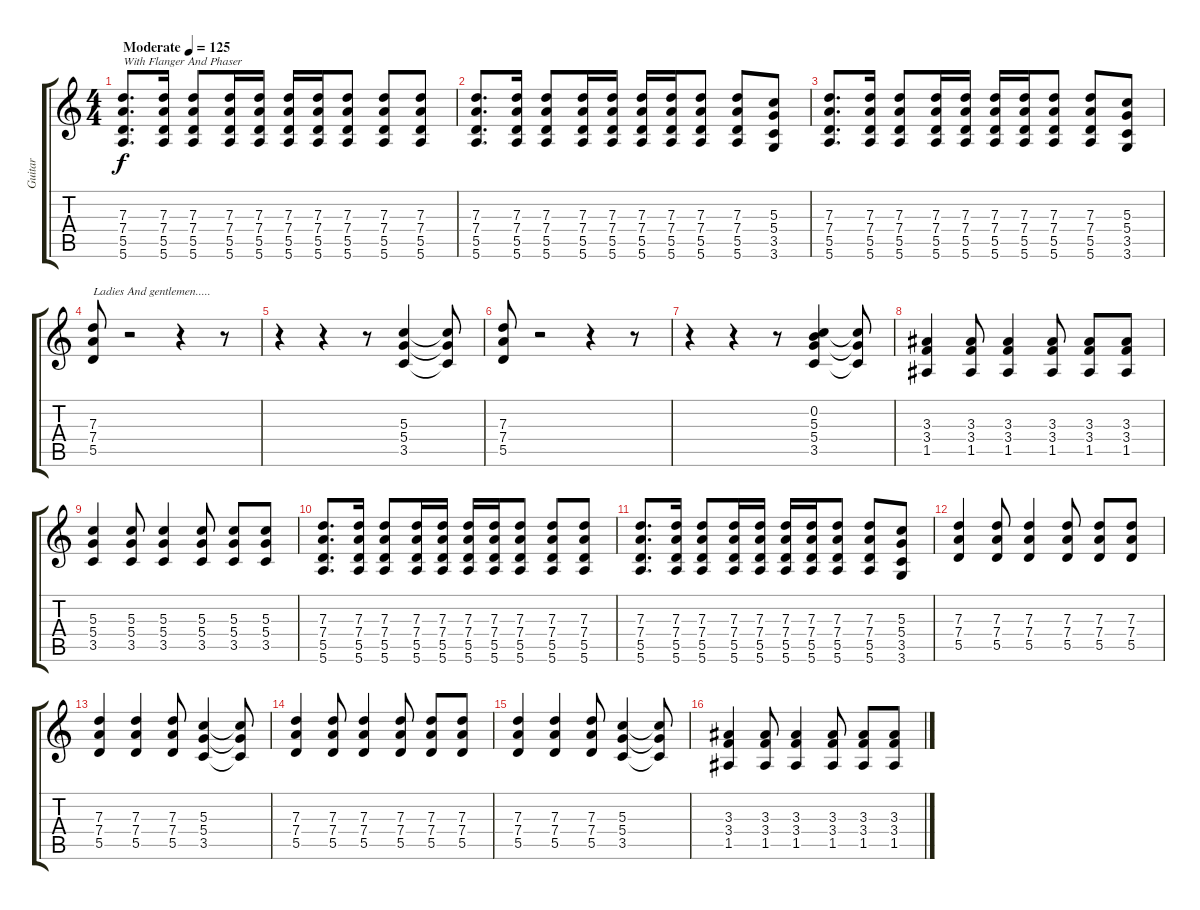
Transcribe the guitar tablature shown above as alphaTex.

\track ("Guitar" "Guitar") {instrument distortionguitar}
\staff {score tabs}
\tuning (E4 B3 G3 D3 A2 E2) {hide}
\ts (4 4)
\tempo (125 "Moderate")
\clef g2
\ks c
(7.3 7.4 5.5 5.6).8{d txt "With Flanger And Phaser" dy f instrument distortionguitar} (7.3 7.4 5.5 5.6).16 (7.3 7.4 5.5 5.6).8 (7.3 7.4 5.5 5.6).16 (7.3 7.4 5.5 5.6).16 (7.3 7.4 5.5 5.6).16 (7.3 7.4 5.5 5.6).16 (7.3 7.4 5.5 5.6).8 (7.3 7.4 5.5 5.6).8 (7.3 7.4 5.5 5.6).8 |
(7.3 7.4 5.5 5.6).8{d} (7.3 7.4 5.5 5.6).16 (7.3 7.4 5.5 5.6).8 (7.3 7.4 5.5 5.6).16 (7.3 7.4 5.5 5.6).16 (7.3 7.4 5.5 5.6).16 (7.3 7.4 5.5 5.6).16 (7.3 7.4 5.5 5.6).8 (7.3 7.4 5.5 5.6).8 (5.3 5.4 3.5 3.6).8 |
(7.3 7.4 5.5 5.6).8{d} (7.3 7.4 5.5 5.6).16 (7.3 7.4 5.5 5.6).8 (7.3 7.4 5.5 5.6).16 (7.3 7.4 5.5 5.6).16 (7.3 7.4 5.5 5.6).16 (7.3 7.4 5.5 5.6).16 (7.3 7.4 5.5 5.6).8 (7.3 7.4 5.5 5.6).8 (5.3 5.4 3.5 3.6).8 |
(7.3 7.4 5.5).8{txt "Ladies And gentlemen....."} r.2 r.4 r.8 |
r.4 r.4 r.8 (5.3 5.4 3.5).4 (5.3{t} 5.4{t} 3.5{t}).8 |
(7.3 7.4 5.5).8 r.2 r.4 r.8 |
r.4 r.4 r.8 (0.2 5.3 5.4 3.5).4 (5.3{t} 5.4{t} 3.5{t}).8 |
(3.3 3.4 1.5).4 (3.3 3.4 1.5).8 (3.3 3.4 1.5).4 (3.3 3.4 1.5).8 (3.3 3.4 1.5).8 (3.3 3.4 1.5).8 |
(5.3 5.4 3.5).4 (5.3 5.4 3.5).8 (5.3 5.4 3.5).4 (5.3 5.4 3.5).8 (5.3 5.4 3.5).8 (5.3 5.4 3.5).8 |
(7.3 7.4 5.5 5.6).8{d} (7.3 7.4 5.5 5.6).16 (7.3 7.4 5.5 5.6).8 (7.3 7.4 5.5 5.6).16 (7.3 7.4 5.5 5.6).16 (7.3 7.4 5.5 5.6).16 (7.3 7.4 5.5 5.6).16 (7.3 7.4 5.5 5.6).8 (7.3 7.4 5.5 5.6).8 (7.3 7.4 5.5 5.6).8 |
(7.3 7.4 5.5 5.6).8{d} (7.3 7.4 5.5 5.6).16 (7.3 7.4 5.5 5.6).8 (7.3 7.4 5.5 5.6).16 (7.3 7.4 5.5 5.6).16 (7.3 7.4 5.5 5.6).16 (7.3 7.4 5.5 5.6).16 (7.3 7.4 5.5 5.6).8 (7.3 7.4 5.5 5.6).8 (5.3 5.4 3.5 3.6).8 |
(7.3 7.4 5.5).4 (7.3 7.4 5.5).8 (7.3 7.4 5.5).4 (7.3 7.4 5.5).8 (7.3 7.4 5.5).8 (7.3 7.4 5.5).8 |
(7.3 7.4 5.5).4 (7.3 7.4 5.5).4 (7.3 7.4 5.5).8 (5.3 5.4 3.5).4 (5.3{t} 5.4{t} 3.5{t}).8 |
(7.3 7.4 5.5).4 (7.3 7.4 5.5).8 (7.3 7.4 5.5).4 (7.3 7.4 5.5).8 (7.3 7.4 5.5).8 (7.3 7.4 5.5).8 |
(7.3 7.4 5.5).4 (7.3 7.4 5.5).4 (7.3 7.4 5.5).8 (5.3 5.4 3.5).4 (5.3{t} 5.4{t} 3.5{t}).8 |
(3.3 3.4 1.5).4 (3.3 3.4 1.5).8 (3.3 3.4 1.5).4 (3.3 3.4 1.5).8 (3.3 3.4 1.5).8 (3.3 3.4 1.5).8
